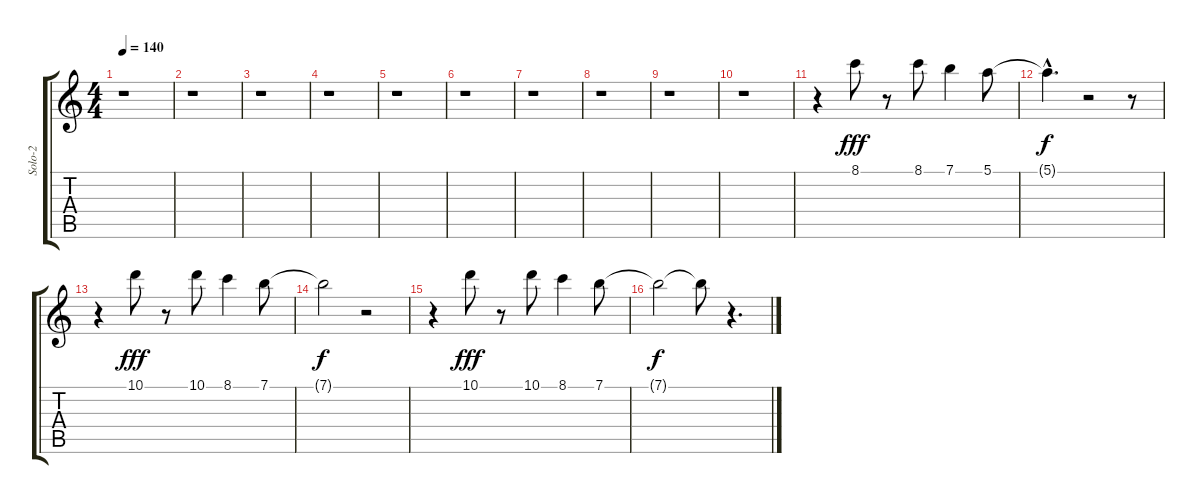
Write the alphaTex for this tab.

\track ("Solo-2" "Solo-2") {instrument distortionguitar}
\staff {score tabs}
\tuning (E4 B3 G3 D3 A2 E2) {hide}
\ts (4 4)
\tempo 140
\clef g2
\ks c
r.1{dy fff instrument distortionguitar} |
r.1 |
r.1 |
r.1 |
r.1 |
r.1 |
r.1 |
r.1 |
r.1 |
r.1 |
r.4 8.1.8 r.8 8.1.8 7.1.4 5.1.8 |
5.1{hac t}.4{d dy f} r.2 r.8 |
r.4 10.1.8{dy fff} r.8 10.1.8 8.1.4 7.1.8 |
7.1{t}.2{dy f} r.2 |
r.4 10.1.8{dy fff} r.8 10.1.8 8.1.4 7.1.8 |
7.1{t}.2{dy f} 7.1{t}.8 r.4{d}
